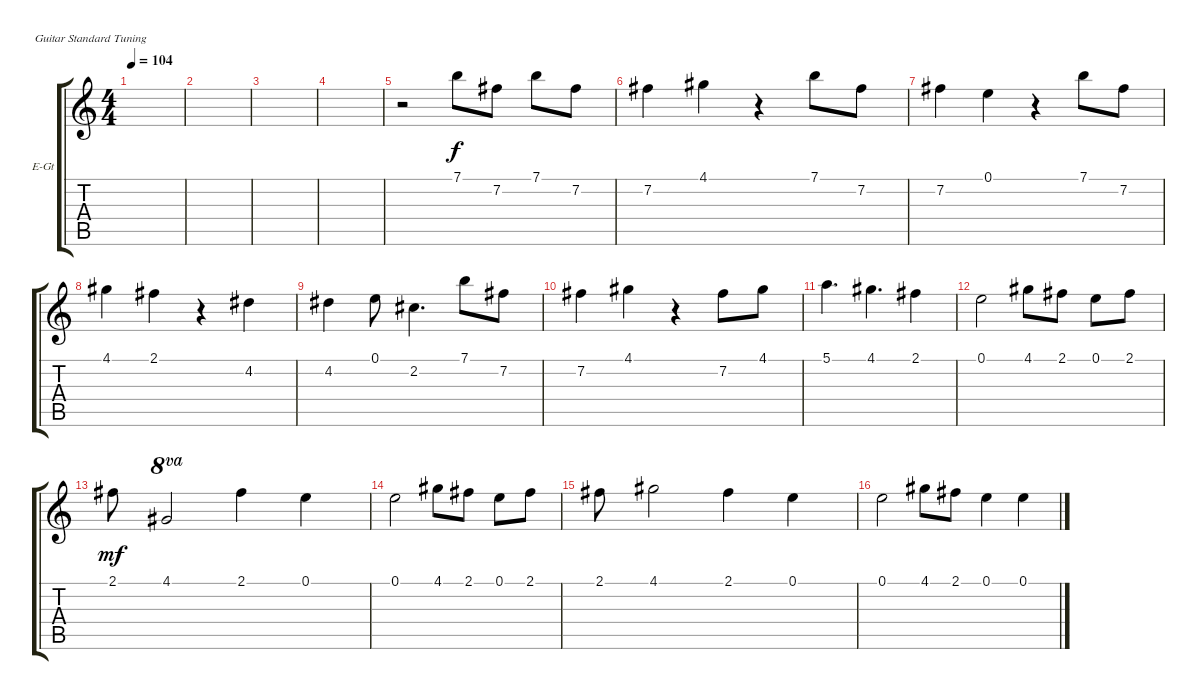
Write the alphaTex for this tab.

\bracketExtendMode groupsimilarinstruments
\firstSystemTrackNameOrientation horizontal
\otherSystemsTrackNameOrientation horizontal
\track ("âîêàë" "E-Gt") {instrument electricguitarjazz}
\staff {score tabs}
\tuning (E4 B3 G3 D3 A2 E2)
\ts (4 4)
\tempo 104
\clef g2
\ks c
|
|
|
|
r.2 7.1.8 7.2.8 7.1.8 7.2.8 |
7.2.4 4.1.4{dy f} r.4 7.1.8 7.2.8 |
7.2.4 0.1.4 r.4 7.1.8 7.2.8 |
4.1.4 2.1.4 r.4 4.2.4 |
4.2.4 0.1.8 2.2.4{d} 7.1.8 7.2.8 |
7.2.4 4.1.4 r.4 7.2.8 4.1.8 |
5.1.4{d} 4.1.4{d} 2.1.4 |
0.1.2 4.1.8 2.1.8 0.1.8 2.1.8 |
2.1.8{dy mf} 4.1.2{ot 8va} 2.1.4 0.1.4 |
0.1.2 4.1.8 2.1.8 0.1.8 2.1.8 |
2.1.8 4.1.2 2.1.4 0.1.4 |
0.1.2 4.1.8 2.1.8 0.1.4 0.1.4
